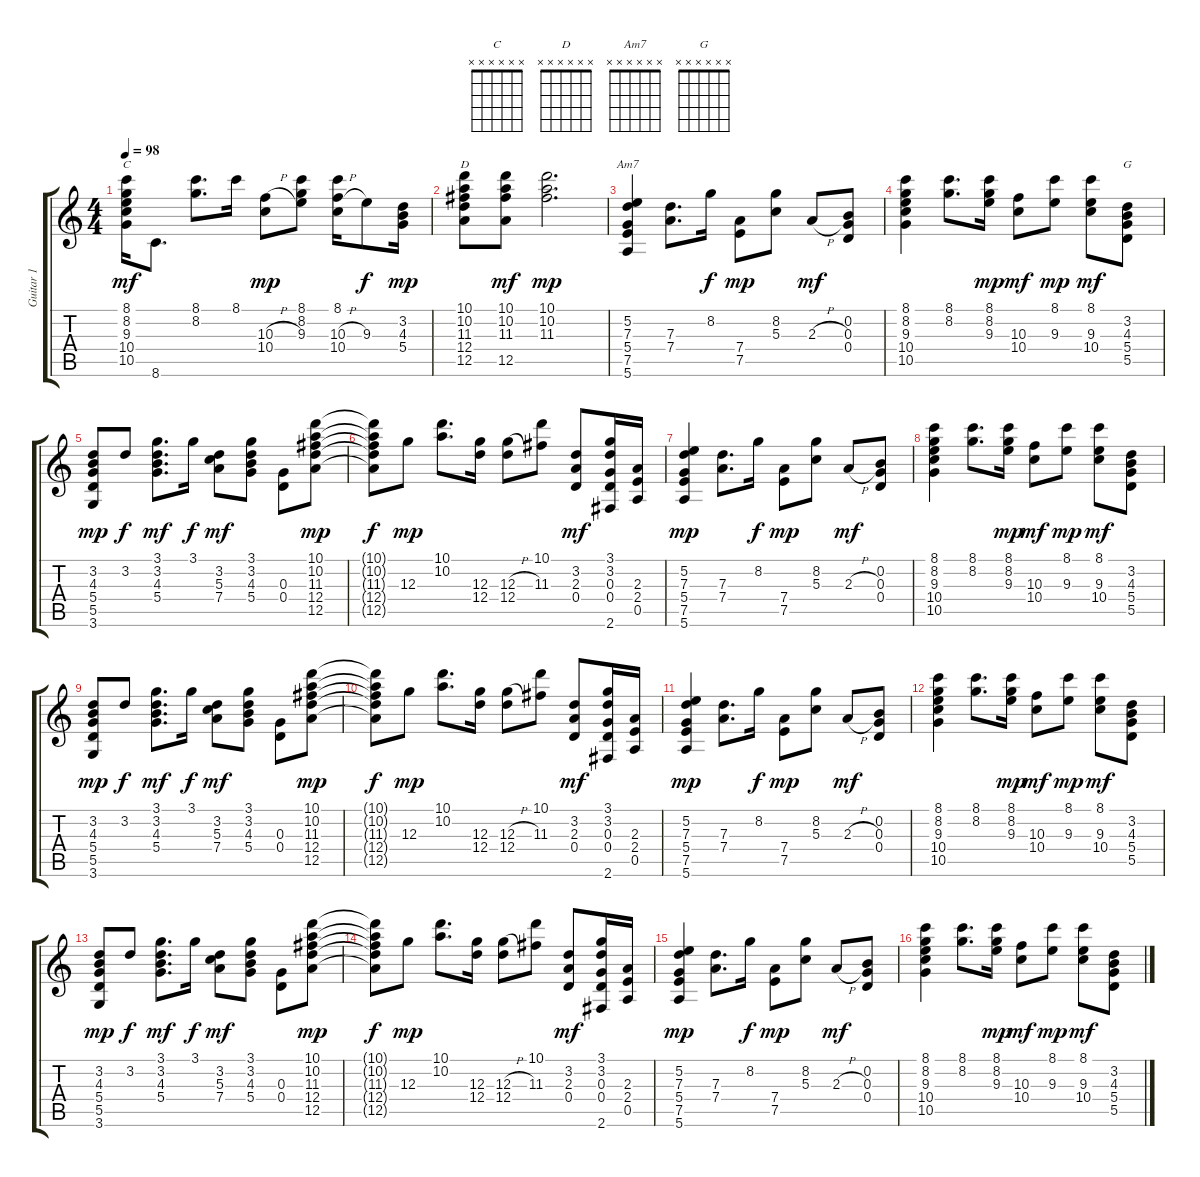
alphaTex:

\track ("Guitar 1" "Guitar 1") {instrument electricguitarclean}
\staff {score tabs}
\tuning (E4 B3 G3 D3 A2 E2) {hide}
\chord ("C" x x x x x x)
\chord ("D" x x x x x x)
\chord ("Am7" x x x x x x)
\chord ("G" x x x x x x)
\ts (4 4)
\tempo 98
\clef g2
\ks c
(8.1 8.2 9.3 10.4 10.5).16{ch "C" dy mf} 8.6.8{d} (8.1 8.2).8{d} 8.1.16 (10.3{h} 10.4).8{dy mp} (8.1 8.2 9.3).8 (8.1 10.3{h} 10.4).16 9.3.8{dy f} (3.2 4.3 5.4).16{dy mp} |
(10.1 10.2 11.3 12.4 12.5).8{ch "D"} (10.1 10.2 11.3 12.5).8{dy mf} (10.1 10.2 11.3).2{d dy mp} |
(5.2 7.3 5.4 7.5 5.6).4{ch "Am7"} (7.3 7.4).8{d} 8.2.16{dy f} (7.4 7.5).8{dy mp} (8.2 5.3).8 2.3{h}.8{dy mf} (0.2 0.3 0.4).8 |
(8.1 8.2 9.3 10.4 10.5).4 (8.1 8.2).8{d} (8.1 8.2 9.3).16{dy mp} (10.3 10.4).8{dy mf} (8.1 9.3).8{dy mp} (8.1 9.3 10.4).8{dy mf} (3.2 4.3 5.4 5.5).8{ch "G"} |
(3.2 4.3 5.4 5.5 3.6).8{dy mp} 3.2.8{dy f} (3.1 3.2 4.3 5.4).8{d dy mf} 3.1.16{dy f} (3.2 5.3 7.4).8{dy mf} (3.1 3.2 4.3 5.4).8 (0.3 0.4).8 (10.1 10.2 11.3 12.4 12.5).8{dy mp} |
(10.1{t} 10.2{t} 11.3{t} 12.4{t} 12.5{t}).8{dy f} 12.3.8{dy mp} (10.1 10.2).8{d} (12.3 12.4).16 (12.3{h} 12.4).8 (10.1 11.3).8 (3.2 2.3 0.4).8{dy mf} (3.1 3.2 0.3 0.4 2.6).16 (2.3 2.4 0.5).16 |
(5.2 7.3 5.4 7.5 5.6).4{dy mp} (7.3 7.4).8{d} 8.2.16{dy f} (7.4 7.5).8{dy mp} (8.2 5.3).8 2.3{h}.8{dy mf} (0.2 0.3 0.4).8 |
(8.1 8.2 9.3 10.4 10.5).4 (8.1 8.2).8{d} (8.1 8.2 9.3).16{dy mp} (10.3 10.4).8{dy mf} (8.1 9.3).8{dy mp} (8.1 9.3 10.4).8{dy mf} (3.2 4.3 5.4 5.5).8 |
(3.2 4.3 5.4 5.5 3.6).8{dy mp} 3.2.8{dy f} (3.1 3.2 4.3 5.4).8{d dy mf} 3.1.16{dy f} (3.2 5.3 7.4).8{dy mf} (3.1 3.2 4.3 5.4).8 (0.3 0.4).8 (10.1 10.2 11.3 12.4 12.5).8{dy mp} |
(10.1{t} 10.2{t} 11.3{t} 12.4{t} 12.5{t}).8{dy f} 12.3.8{dy mp} (10.1 10.2).8{d} (12.3 12.4).16 (12.3{h} 12.4).8 (10.1 11.3).8 (3.2 2.3 0.4).8{dy mf} (3.1 3.2 0.3 0.4 2.6).16 (2.3 2.4 0.5).16 |
(5.2 7.3 5.4 7.5 5.6).4{dy mp} (7.3 7.4).8{d} 8.2.16{dy f} (7.4 7.5).8{dy mp} (8.2 5.3).8 2.3{h}.8{dy mf} (0.2 0.3 0.4).8 |
(8.1 8.2 9.3 10.4 10.5).4 (8.1 8.2).8{d} (8.1 8.2 9.3).16{dy mp} (10.3 10.4).8{dy mf} (8.1 9.3).8{dy mp} (8.1 9.3 10.4).8{dy mf} (3.2 4.3 5.4 5.5).8 |
(3.2 4.3 5.4 5.5 3.6).8{dy mp} 3.2.8{dy f} (3.1 3.2 4.3 5.4).8{d dy mf} 3.1.16{dy f} (3.2 5.3 7.4).8{dy mf} (3.1 3.2 4.3 5.4).8 (0.3 0.4).8 (10.1 10.2 11.3 12.4 12.5).8{dy mp} |
(10.1{t} 10.2{t} 11.3{t} 12.4{t} 12.5{t}).8{dy f} 12.3.8{dy mp} (10.1 10.2).8{d} (12.3 12.4).16 (12.3{h} 12.4).8 (10.1 11.3).8 (3.2 2.3 0.4).8{dy mf} (3.1 3.2 0.3 0.4 2.6).16 (2.3 2.4 0.5).16 |
(5.2 7.3 5.4 7.5 5.6).4{dy mp} (7.3 7.4).8{d} 8.2.16{dy f} (7.4 7.5).8{dy mp} (8.2 5.3).8 2.3{h}.8{dy mf} (0.2 0.3 0.4).8 |
(8.1 8.2 9.3 10.4 10.5).4 (8.1 8.2).8{d} (8.1 8.2 9.3).16{dy mp} (10.3 10.4).8{dy mf} (8.1 9.3).8{dy mp} (8.1 9.3 10.4).8{dy mf} (3.2 4.3 5.4 5.5).8
